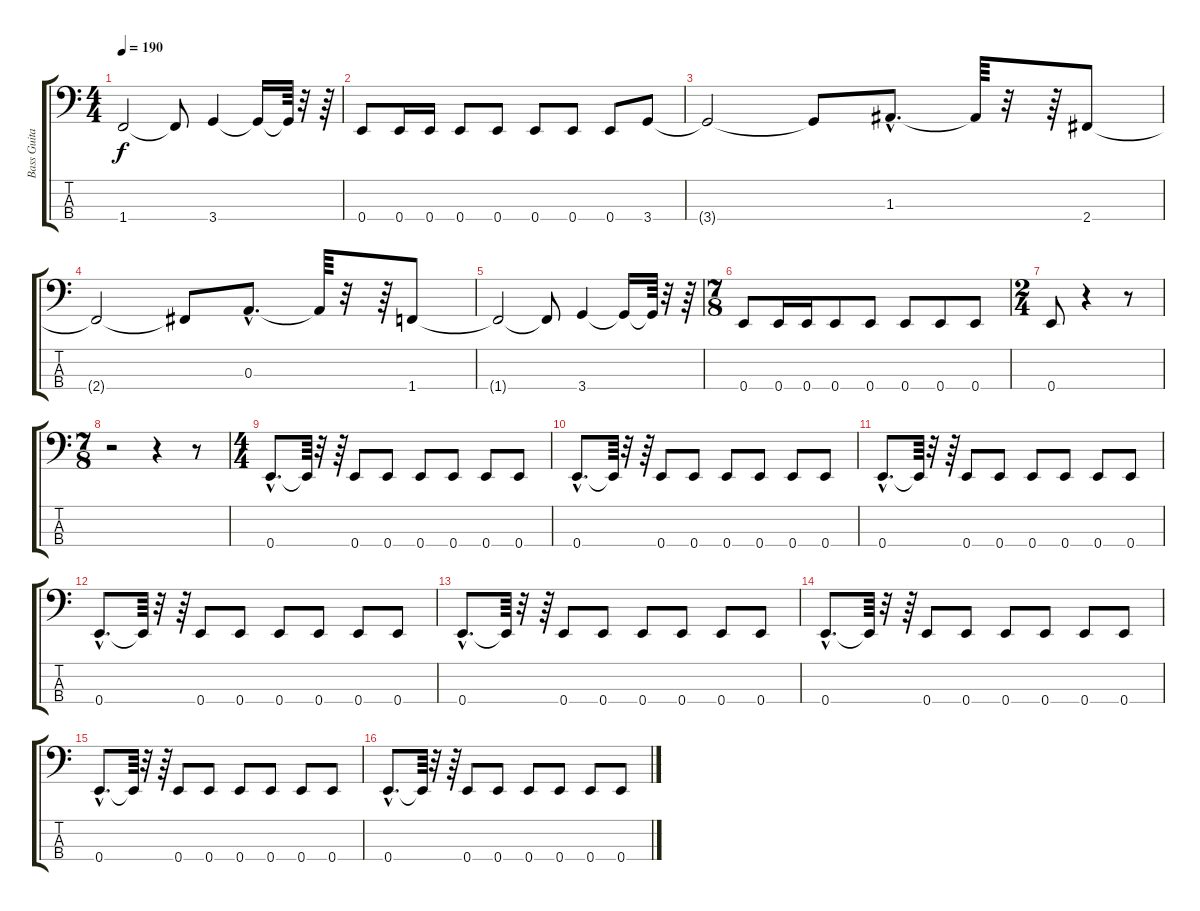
\track ("Bass Guitar" "Bass Guita") {instrument electricbassfinger}
\staff {score tabs}
\tuning (G2 D2 A1 E1) {hide}
\ts (4 4)
\tempo 190
\clef f4
\ks c
1.4{t}.2{dy f} 1.4{t}.8 3.4.4 3.4{t}.16 3.4{t}.64 r.32 r.64 |
0.4.8 0.4.16 0.4.16 0.4.8 0.4.8 0.4.8 0.4.8 0.4.8 3.4.8 |
3.4{t}.2 3.4{t}.8 1.3{hac}.8{d} 1.3{t}.64 r.32 r.64 2.4.8 |
2.4{t}.2 2.4{t}.8 0.3{hac}.8{d} 0.3{t}.64 r.32 r.64 1.4.8 |
1.4{t}.2 1.4{t}.8 3.4.4 3.4{t}.16 3.4{t}.64 r.32 r.64 |
\ts (7 8)
0.4.8 0.4.16 0.4.16 0.4.8 0.4.8 0.4.8 0.4.8 0.4.8 |
\ts (2 4)
0.4.8 r.4 r.8 |
\ts (7 8)
r.2 r.4 r.8 |
\ts (4 4)
0.4{hac}.8{d} 0.4{t}.64 r.32 r.64 0.4.8 0.4.8 0.4.8 0.4.8 0.4.8 0.4.8 |
0.4{hac}.8{d} 0.4{t}.64 r.32 r.64 0.4.8 0.4.8 0.4.8 0.4.8 0.4.8 0.4.8 |
0.4{hac}.8{d} 0.4{t}.64 r.32 r.64 0.4.8 0.4.8 0.4.8 0.4.8 0.4.8 0.4.8 |
0.4{hac}.8{d} 0.4{t}.64 r.32 r.64 0.4.8 0.4.8 0.4.8 0.4.8 0.4.8 0.4.8 |
0.4{hac}.8{d} 0.4{t}.64 r.32 r.64 0.4.8 0.4.8 0.4.8 0.4.8 0.4.8 0.4.8 |
0.4{hac}.8{d} 0.4{t}.64 r.32 r.64 0.4.8 0.4.8 0.4.8 0.4.8 0.4.8 0.4.8 |
0.4{hac}.8{d} 0.4{t}.64 r.32 r.64 0.4.8 0.4.8 0.4.8 0.4.8 0.4.8 0.4.8 |
0.4{hac}.8{d} 0.4{t}.64 r.32 r.64 0.4.8 0.4.8 0.4.8 0.4.8 0.4.8 0.4.8
